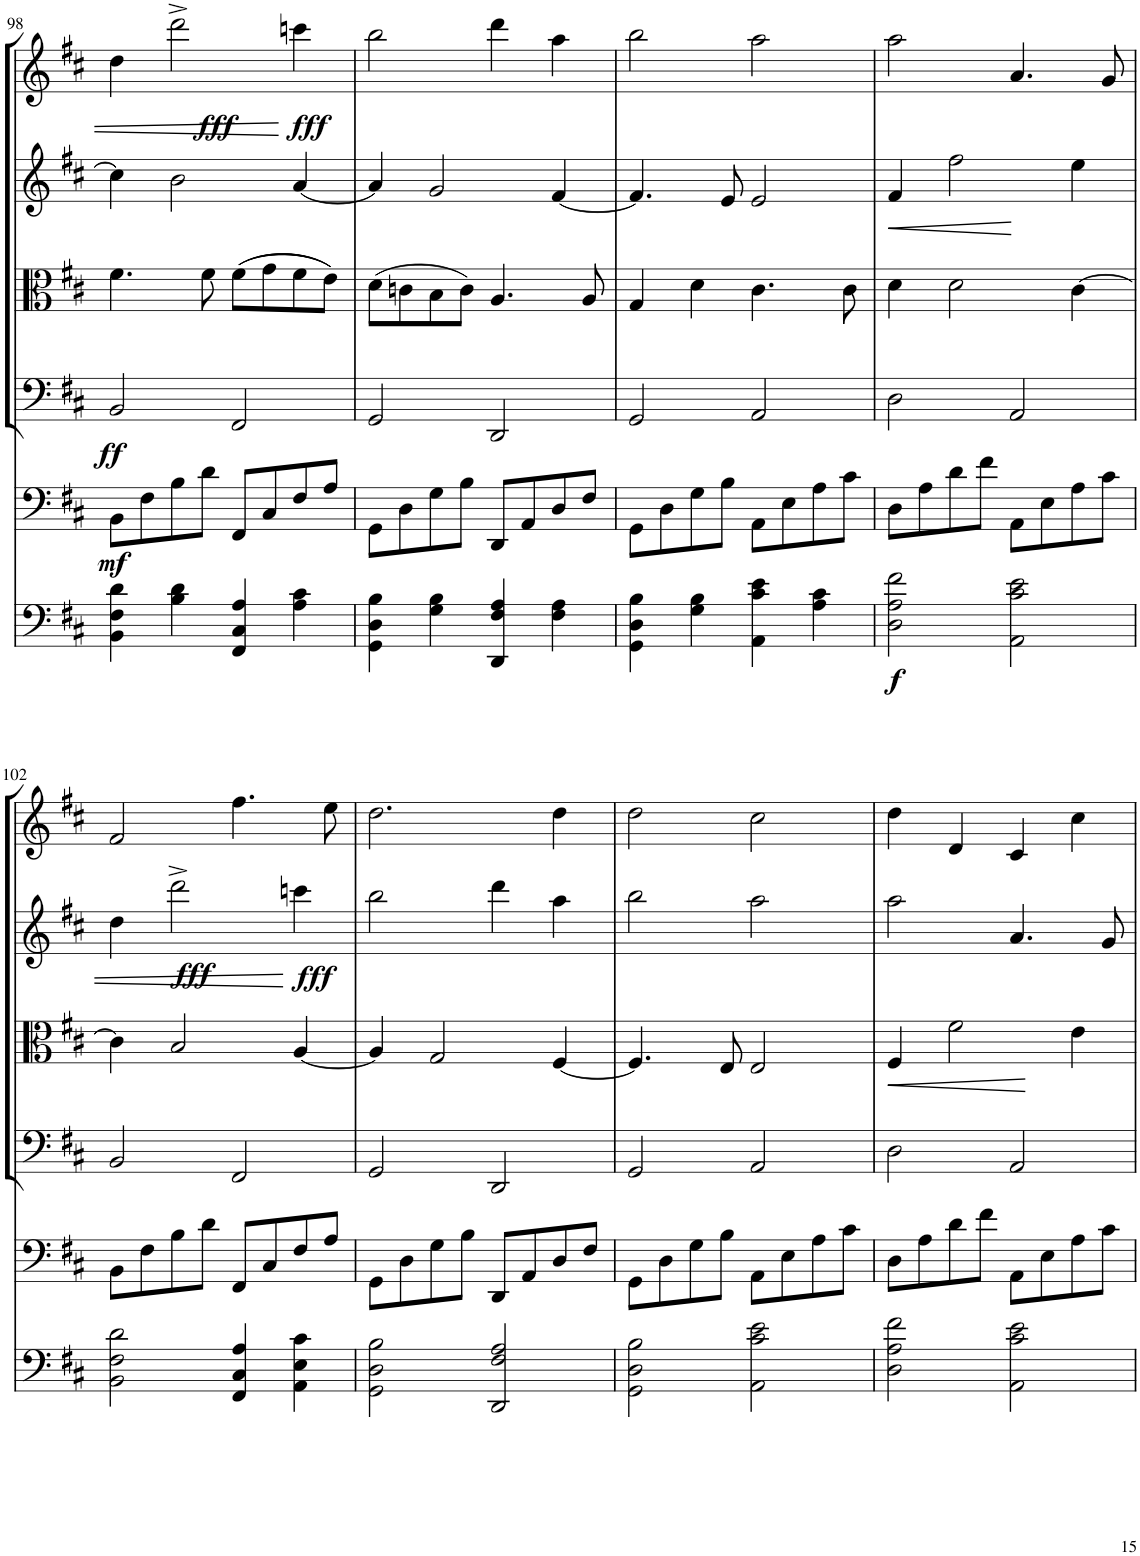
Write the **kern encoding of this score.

**kern	**dynam	**kern	**dynam	**kern	**dynam	**kern	**kern	**dynam	**kern	**dynam
*part6	*part6	*part5	*part5	*part4	*part4	*part3	*part2	*part2	*part1	*part1
*staff6	*staff6	*staff5	*staff5	*staff4	*staff4	*staff3	*staff2	*staff2	*staff1	*staff1
*I"Optional Piano	*	*I"Optional Violoncello	*	*I"Violoncello	*	*I"Viola	*I"Violin II	*	*I"Violin I	*
*I'Pno	*	*I'Vc	*	*I'Vc	*	*I'Vla	*I'Vln	*	*I'Vln	*
!!LO:PB:g=z
*clefF4	*	*clefF4	*	*clefF4	*	*clefC3	*clefG2	*	*clefG2	*
*k[f#c#]	*	*k[f#c#]	*	*k[f#c#]	*	*k[f#c#]	*k[f#c#]	*	*k[f#c#]	*
*M4/4	*	*M4/4	*	*M4/4	*	*M4/4	*M4/4	*	*M4/4	*
=98	=98	=98	=98	=98	=98	=98	=98	=98	=98	=98
!	!	!	!LO:DY:b	!	!LO:DY:b	!	!	!	!	!
4BB\ 4F#\ 4d\	.	8BB\L	mf	2BB/	ff	4.f#\	4cc#\]	.	4dd\	.
.	.	8F#\	.	.	.	.	.	.	.	.
!	!	!	!	!	!	!	!	!	!	!LO:DY:b
4B\ 4d\	.	8B\	.	.	.	.	2b\	.	2ddd^\	fff
.	.	8d\J	.	.	.	8f#\	.	.	.	.
4FF#/ 4C#/ 4A/	.	8FF#/L	.	2FF#/	.	((8f#\L	.	.	.	.
.	.	8C#/	.	.	.	8g\	.	.	.	.
!	!	!	!	!	!	!	!	!	!	!LO:DY:b
4A\ 4c#\	.	8F#/	.	.	.	8f#\	[4a/	.	4cccn\	fff
.	.	8A/J	.	.	.	8e\J))	.	.	.	.
=99	=99	=99	=99	=99	=99	=99	=99	=99	=99	=99
4GG\ 4D\ 4B\	.	8GG\L	.	2GG/	.	(8d\L	4a/]	.	2bb\	.
.	.	8D\	.	.	.	8cn\	.	.	.	.
4G\ 4B\	.	8G\	.	.	.	8B\	2g/	.	.	.
.	.	8B\J	.	.	.	8c\J)	.	.	.	.
4DD/ 4F#/ 4A/	.	8DD/L	.	2DD/	.	4.A/	.	.	4ddd\	.
.	.	8AA/	.	.	.	.	.	.	.	.
4F#\ 4A\	.	8D/	.	.	.	.	[4f#/	.	4aa\	.
.	.	8F#/J	.	.	.	8A/	.	.	.	.
=100	=100	=100	=100	=100	=100	=100	=100	=100	=100	=100
4GG\ 4D\ 4B\	.	8GG\L	.	2GG/	.	4G/	4.f#/]	.	2bb\	.
.	.	8D\	.	.	.	.	.	.	.	.
4G\ 4B\	.	8G\	.	.	.	4d\	.	.	.	.
.	.	8B\J	.	.	.	.	8e/	.	.	.
4AA\ 4c#\ 4e\	.	8AA\L	.	2AA/	.	4.c#\	2e/	.	2aa\	.
.	.	8E\	.	.	.	.	.	.	.	.
4A\ 4c#\	.	8A\	.	.	.	.	.	.	.	.
.	.	8c#\J	.	.	.	8c#\	.	.	.	.
=101	=101	=101	=101	=101	=101	=101	=101	=101	=101	=101
!	!LO:DY:b	!	!	!	!	!	!	!LO:HP:b	!	!
2D\ 2A\ 2f#\	f	8D\L	.	2D\	.	4d\	4f#/	<	2aa\	.
.	.	8A\	.	.	.	.	.	.	.	.
.	.	8d\	.	.	.	2d\	2ff#\	.	.	.
.	.	8f#\J	.	.	.	.	.	.	.	.
2AA\ 2c#\ 2e\	.	8AA\L	.	2AA/	.	.	.	.	4.a/	.
.	.	8E\	.	.	.	.	.	.	.	.
.	.	8A\	.	.	.	[4c#\	4ee\	.	.	.
.	.	8c#\J	.	.	.	.	.	.	8g/	.
!!LO:LB:g=z
=102	=102	=102	=102	=102	=102	=102	=102	=102	=102	=102
2BB\ 2F#\ 2d\	.	8BB\L	.	2BB/	.	4c#\]	4dd\	.	2f#/	.
.	.	8F#\	.	.	.	.	.	.	.	.
!	!	!	!	!	!	!	!	!LO:DY:b	!	!
.	.	8B\	.	.	.	2B/	2ddd^\	fff	.	.
.	.	8d\J	.	.	.	.	.	.	.	.
4FF#/ 4C#/ 4A/	.	8FF#/L	.	2FF#/	.	.	.	.	4.ff#\	.
.	.	8C#/	.	.	.	.	.	.	.	.
!	!	!	!	!	!	!	!	!LO:DY:n=1:b	!	!
4AA\ 4E\ 4c#\	.	8F#/	.	.	.	[4A/	4cccn\	[ fff	.	.
.	.	8A/J	.	.	.	.	.	.	8ee\	.
=103	=103	=103	=103	=103	=103	=103	=103	=103	=103	=103
2GG\ 2D\ 2B\	.	8GG\L	.	2GG/	.	4A/]	2bb\	.	2.dd\	.
.	.	8D\	.	.	.	.	.	.	.	.
.	.	8G\	.	.	.	2G/	.	.	.	.
.	.	8B\J	.	.	.	.	.	.	.	.
2DD/ 2F#/ 2A/	.	8DD/L	.	2DD/	.	.	4ddd\	.	.	.
.	.	8AA/	.	.	.	.	.	.	.	.
.	.	8D/	.	.	.	[4F#/	4aa\	.	4dd\	.
.	.	8F#/J	.	.	.	.	.	.	.	.
=104	=104	=104	=104	=104	=104	=104	=104	=104	=104	=104
2GG\ 2D\ 2B\	.	8GG\L	.	2GG/	.	4.F#/]	2bb\	.	2dd\	.
.	.	8D\	.	.	.	.	.	.	.	.
.	.	8G\	.	.	.	.	.	.	.	.
.	.	8B\J	.	.	.	8E/	.	.	.	.
2AA\ 2c#\ 2e\	.	8AA\L	.	2AA/	.	2E/	2aa\	.	2cc#\	.
.	.	8E\	.	.	.	.	.	.	.	.
.	.	8A\	.	.	.	.	.	.	.	.
.	.	8c#\J	.	.	.	.	.	.	.	.
=105	=105	=105	=105	=105	=105	=105	=105	=105	=105	=105
2D\ 2A\ 2f#\	.	8D\L	.	2D\	.	4F#/	2aa\	.	4dd\	.
.	.	8A\	.	.	.	.	.	.	.	.
.	.	8d\	.	.	.	2f#\	.	.	4d/	.
.	.	8f#\J	.	.	.	.	.	.	.	.
2AA\ 2c#\ 2e\	.	8AA\L	.	2AA/	.	.	4.a/	.	4c#/	.
.	.	8E\	.	.	.	.	.	.	.	.
.	.	8A\	.	.	.	4e\	.	.	4cc#\	.
.	.	8c#\J	.	.	.	.	8g/	.	.	.
=	=	=	=	=	=	=	=	=	=	=
*-	*-	*-	*-	*-	*-	*-	*-	*-	*-	*-
